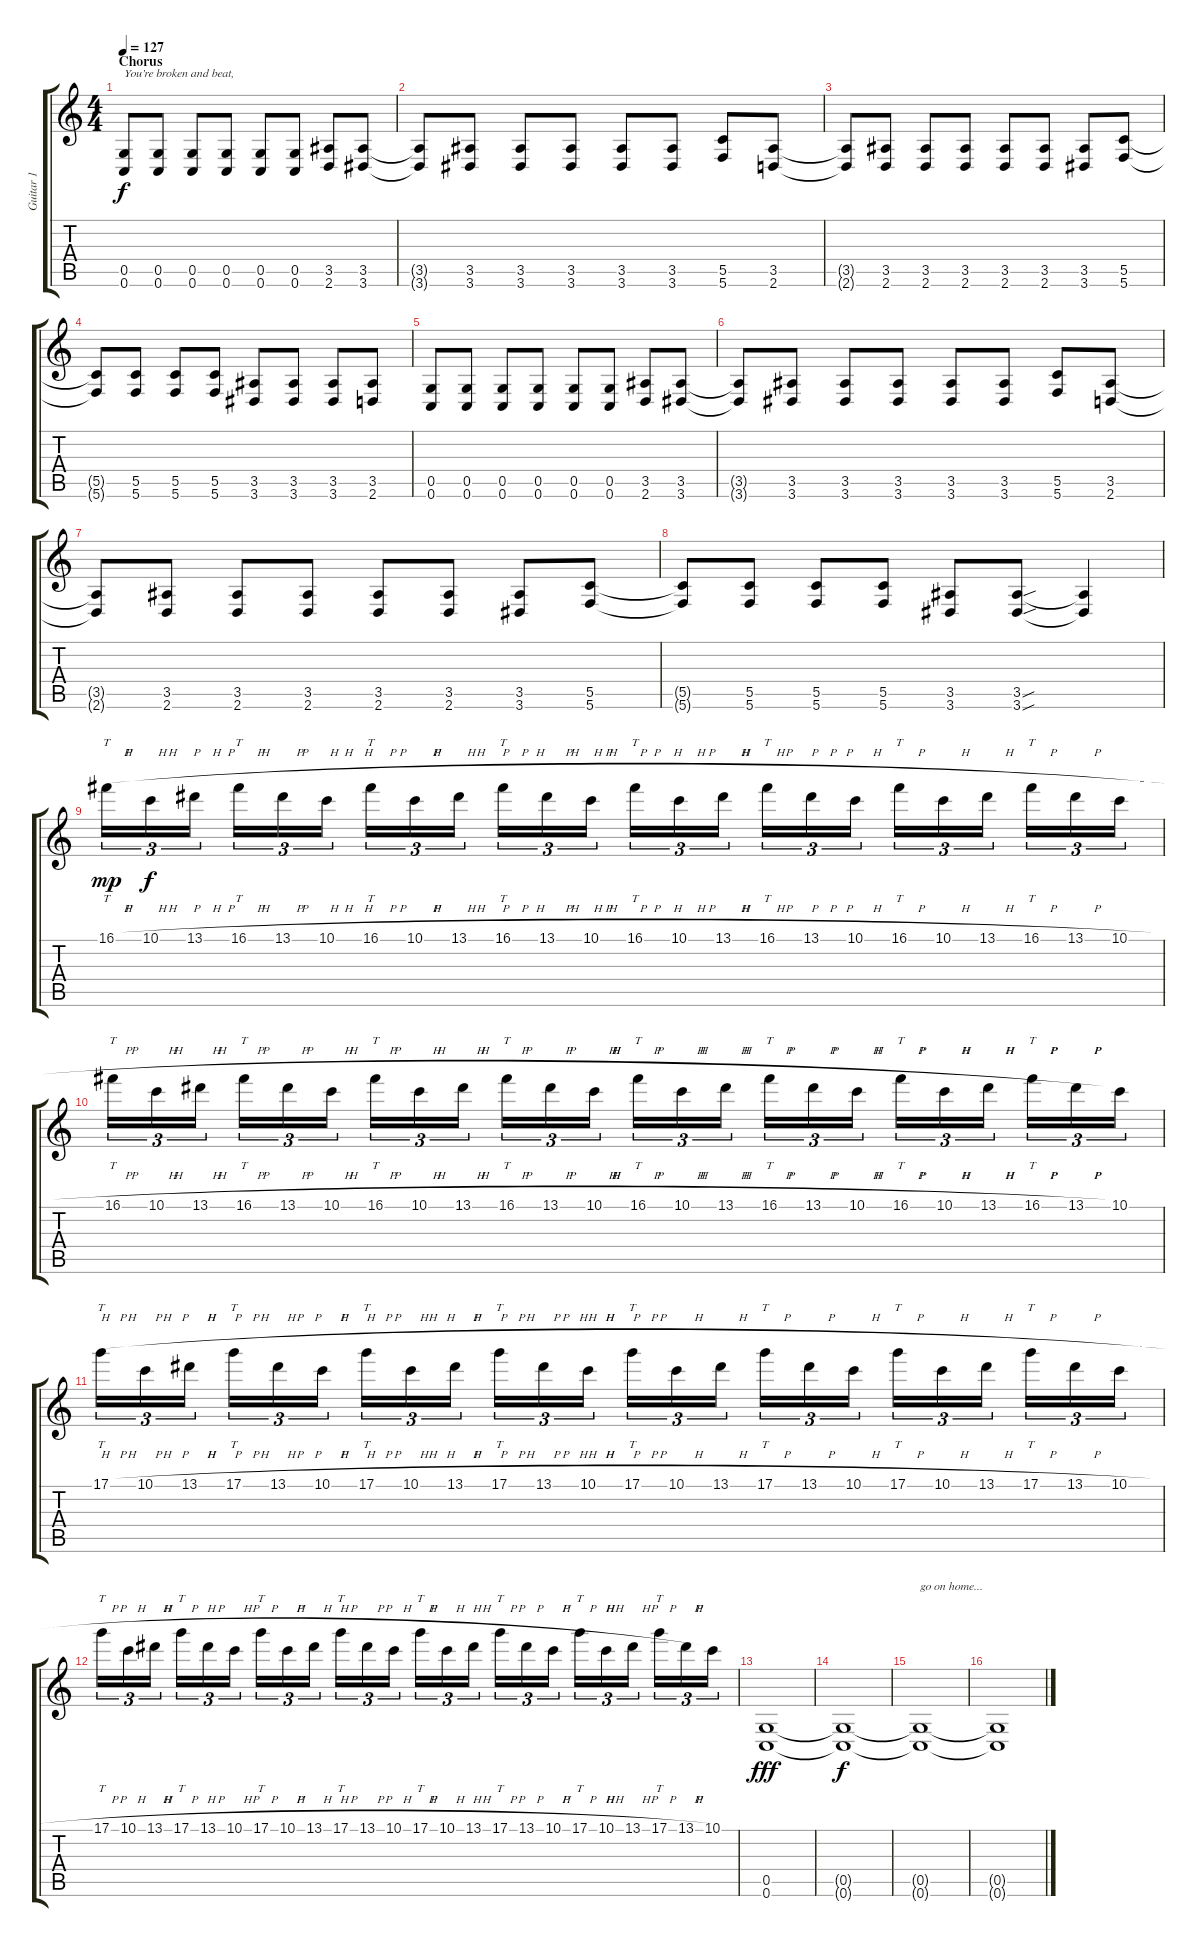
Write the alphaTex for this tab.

\track ("Guitar 1" "Guitar 1") {instrument overdrivenguitar}
\staff {score tabs}
\tuning (D4 A3 F3 C3 G2 C2) {hide}
\ts (4 4)
\section ("" "Chorus")
\tempo 127
\clef g2
\ks c
(0.5 0.6).8{txt "You’re broken and beat, " dy f} (0.5 0.6).8 (0.5 0.6).8 (0.5 0.6).8 (0.5 0.6).8 (0.5 0.6).8 (3.5 2.6).8 (3.5 3.6).8 |
(3.5{t} 3.6{t}).8 (3.5 3.6).8 (3.5 3.6).8 (3.5 3.6).8 (3.5 3.6).8 (3.5 3.6).8 (5.5 5.6).8 (3.5 2.6).8 |
(3.5{t} 2.6{t}).8 (3.5 2.6).8 (3.5 2.6).8 (3.5 2.6).8 (3.5 2.6).8 (3.5 2.6).8 (3.5 3.6).8 (5.5 5.6).8 |
(5.5{t} 5.6{t}).8 (5.5 5.6).8 (5.5 5.6).8 (5.5 5.6).8 (3.5 3.6).8 (3.5 3.6).8 (3.5 3.6).8 (3.5 2.6).8 |
(0.5 0.6).8 (0.5 0.6).8 (0.5 0.6).8 (0.5 0.6).8 (0.5 0.6).8 (0.5 0.6).8 (3.5 2.6).8 (3.5 3.6).8 |
(3.5{t} 3.6{t}).8 (3.5 3.6).8 (3.5 3.6).8 (3.5 3.6).8 (3.5 3.6).8 (3.5 3.6).8 (5.5 5.6).8 (3.5 2.6).8 |
(3.5{t} 2.6{t}).8 (3.5 2.6).8 (3.5 2.6).8 (3.5 2.6).8 (3.5 2.6).8 (3.5 2.6).8 (3.5 3.6).8 (5.5 5.6).8 |
(5.5{t} 5.6{t}).8 (5.5 5.6).8 (5.5 5.6).8 (5.5 5.6).8 (3.5 3.6).8 (3.5{sou} 3.6{sou}).8 (3.5{t} 3.6{t}).4 |
16.1{h}.16{tt tu (3 2) dy mp} 10.1{h}.16{tu (3 2) dy f} 13.1{h}.16{tu (3 2) beam splitsecondary} 16.1{h}.16{tt tu (3 2)} 13.1{h}.16{tu (3 2)} 10.1{h}.16{tu (3 2)} 16.1{h}.16{tt tu (3 2)} 10.1{h}.16{tu (3 2)} 13.1{h}.16{tu (3 2) beam splitsecondary} 16.1{h}.16{tt tu (3 2)} 13.1{h}.16{tu (3 2)} 10.1{h}.16{tu (3 2)} 16.1{h}.16{tt tu (3 2)} 10.1{h}.16{tu (3 2)} 13.1{h}.16{tu (3 2) beam splitsecondary} 16.1{h}.16{tt tu (3 2)} 13.1{h}.16{tu (3 2)} 10.1{h}.16{tu (3 2)} 16.1{h}.16{tt tu (3 2)} 10.1{h}.16{tu (3 2)} 13.1{h}.16{tu (3 2) beam splitsecondary} 16.1{h}.16{tt tu (3 2)} 13.1{h}.16{tu (3 2)} 10.1{h}.16{tu (3 2)} |
16.1{h}.16{tt tu (3 2)} 10.1{h}.16{tu (3 2)} 13.1{h}.16{tu (3 2) beam splitsecondary} 16.1{h}.16{tt tu (3 2)} 13.1{h}.16{tu (3 2)} 10.1{h}.16{tu (3 2)} 16.1{h}.16{tt tu (3 2)} 10.1{h}.16{tu (3 2)} 13.1{h}.16{tu (3 2) beam splitsecondary} 16.1{h}.16{tt tu (3 2)} 13.1{h}.16{tu (3 2)} 10.1{h}.16{tu (3 2)} 16.1{h}.16{tt tu (3 2)} 10.1{h}.16{tu (3 2)} 13.1{h}.16{tu (3 2) beam splitsecondary} 16.1{h}.16{tt tu (3 2)} 13.1{h}.16{tu (3 2)} 10.1{h}.16{tu (3 2)} 16.1{h}.16{tt tu (3 2)} 10.1{h}.16{tu (3 2)} 13.1{h}.16{tu (3 2) beam splitsecondary} 16.1{h}.16{tt tu (3 2)} 13.1{h}.16{tu (3 2)} 10.1.16{tu (3 2)} |
17.1{h}.16{tt tu (3 2)} 10.1{h}.16{tu (3 2)} 13.1{h}.16{tu (3 2) beam splitsecondary} 17.1{h}.16{tt tu (3 2)} 13.1{h}.16{tu (3 2)} 10.1{h}.16{tu (3 2)} 17.1{h}.16{tt tu (3 2)} 10.1{h}.16{tu (3 2)} 13.1{h}.16{tu (3 2) beam splitsecondary} 17.1{h}.16{tt tu (3 2)} 13.1{h}.16{tu (3 2)} 10.1{h}.16{tu (3 2)} 17.1{h}.16{tt tu (3 2)} 10.1{h}.16{tu (3 2)} 13.1{h}.16{tu (3 2) beam splitsecondary} 17.1{h}.16{tt tu (3 2)} 13.1{h}.16{tu (3 2)} 10.1{h}.16{tu (3 2)} 17.1{h}.16{tt tu (3 2)} 10.1{h}.16{tu (3 2)} 13.1{h}.16{tu (3 2) beam splitsecondary} 17.1{h}.16{tt tu (3 2)} 13.1{h}.16{tu (3 2)} 10.1{h}.16{tu (3 2)} |
17.1{h}.16{tt tu (3 2)} 10.1{h}.16{tu (3 2)} 13.1{h}.16{tu (3 2) beam splitsecondary} 17.1{h}.16{tt tu (3 2)} 13.1{h}.16{tu (3 2)} 10.1{h}.16{tu (3 2)} 17.1{h}.16{tt tu (3 2)} 10.1{h}.16{tu (3 2)} 13.1{h}.16{tu (3 2) beam splitsecondary} 17.1{h}.16{tt tu (3 2)} 13.1{h}.16{tu (3 2)} 10.1{h}.16{tu (3 2)} 17.1{h}.16{tt tu (3 2)} 10.1{h}.16{tu (3 2)} 13.1{h}.16{tu (3 2) beam splitsecondary} 17.1{h}.16{tt tu (3 2)} 13.1{h}.16{tu (3 2)} 10.1{h}.16{tu (3 2)} 17.1{h}.16{tt tu (3 2)} 10.1{h}.16{tu (3 2)} 13.1{h}.16{tu (3 2) beam splitsecondary} 17.1{h}.16{tt tu (3 2)} 13.1{h}.16{tu (3 2)} 10.1.16{tu (3 2)} |
(0.5 0.6).1{dy fff} |
(0.5{t} 0.6{t}).1{dy f} |
(0.5{t} 0.6{t}).1{txt "go on home..."} |
(0.5{t} 0.6{t}).1
